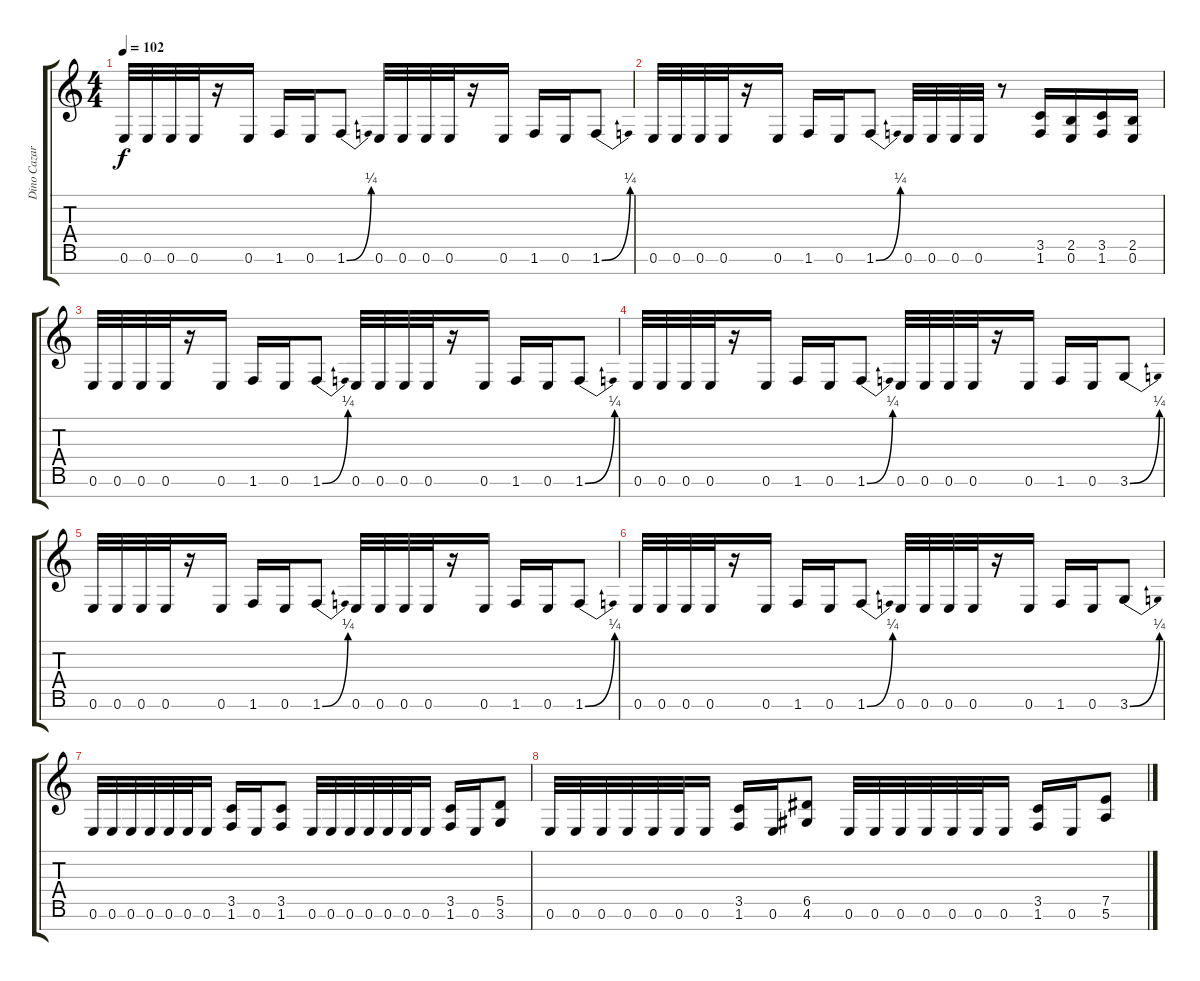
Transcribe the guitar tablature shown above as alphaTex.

\track ("Dino Cazares" "Dino Cazar") {instrument distortionguitar}
\staff {score tabs}
\tuning (E4 B3 G3 D3 A2 E2 B1) {hide}
\ts (4 4)
\tempo 102
\clef g2
\ks c
0.6.32{dy f} 0.6.32 0.6.32 0.6.32 r.16 0.6.16 1.6.16 0.6.16 1.6{be (bend 0 0 60 1)}.8 0.6.32 0.6.32 0.6.32 0.6.32 r.16 0.6.16 1.6.16 0.6.16 1.6{be (bend 0 0 60 1)}.8 |
0.6.32 0.6.32 0.6.32 0.6.32 r.16 0.6.16 1.6.16 0.6.16 1.6{be (bend 0 0 60 1)}.8 0.6.32 0.6.32 0.6.32 0.6.32 r.8 (3.5 1.6).16 (2.5 0.6).16 (3.5 1.6).16 (2.5 0.6).16 |
0.6.32 0.6.32 0.6.32 0.6.32 r.16 0.6.16 1.6.16 0.6.16 1.6{be (bend 0 0 60 1)}.8 0.6.32 0.6.32 0.6.32 0.6.32 r.16 0.6.16 1.6.16 0.6.16 1.6{be (bend 0 0 60 1)}.8 |
0.6.32 0.6.32 0.6.32 0.6.32 r.16 0.6.16 1.6.16 0.6.16 1.6{be (bend 0 0 60 1)}.8 0.6.32 0.6.32 0.6.32 0.6.32 r.16 0.6.16 1.6.16 0.6.16 3.6{be (bend 0 0 60 1)}.8 |
0.6.32 0.6.32 0.6.32 0.6.32 r.16 0.6.16 1.6.16 0.6.16 1.6{be (bend 0 0 60 1)}.8 0.6.32 0.6.32 0.6.32 0.6.32 r.16 0.6.16 1.6.16 0.6.16 1.6{be (bend 0 0 60 1)}.8 |
0.6.32 0.6.32 0.6.32 0.6.32 r.16 0.6.16 1.6.16 0.6.16 1.6{be (bend 0 0 60 1)}.8 0.6.32 0.6.32 0.6.32 0.6.32 r.16 0.6.16 1.6.16 0.6.16 3.6{be (bend 0 0 60 1)}.8 |
0.6.32 0.6.32 0.6.32 0.6.32 0.6.32 0.6.32 0.6.16 (3.5 1.6).16 0.6.16 (3.5 1.6).8 0.6.32 0.6.32 0.6.32 0.6.32 0.6.32 0.6.32 0.6.16 (3.5 1.6).16 0.6.16 (5.5 3.6).8 |
0.6.32 0.6.32 0.6.32 0.6.32 0.6.32 0.6.32 0.6.16 (3.5 1.6).16 0.6.16 (6.5 4.6).8 0.6.32 0.6.32 0.6.32 0.6.32 0.6.32 0.6.32 0.6.16 (3.5 1.6).16 0.6.16 (7.5 5.6).8
